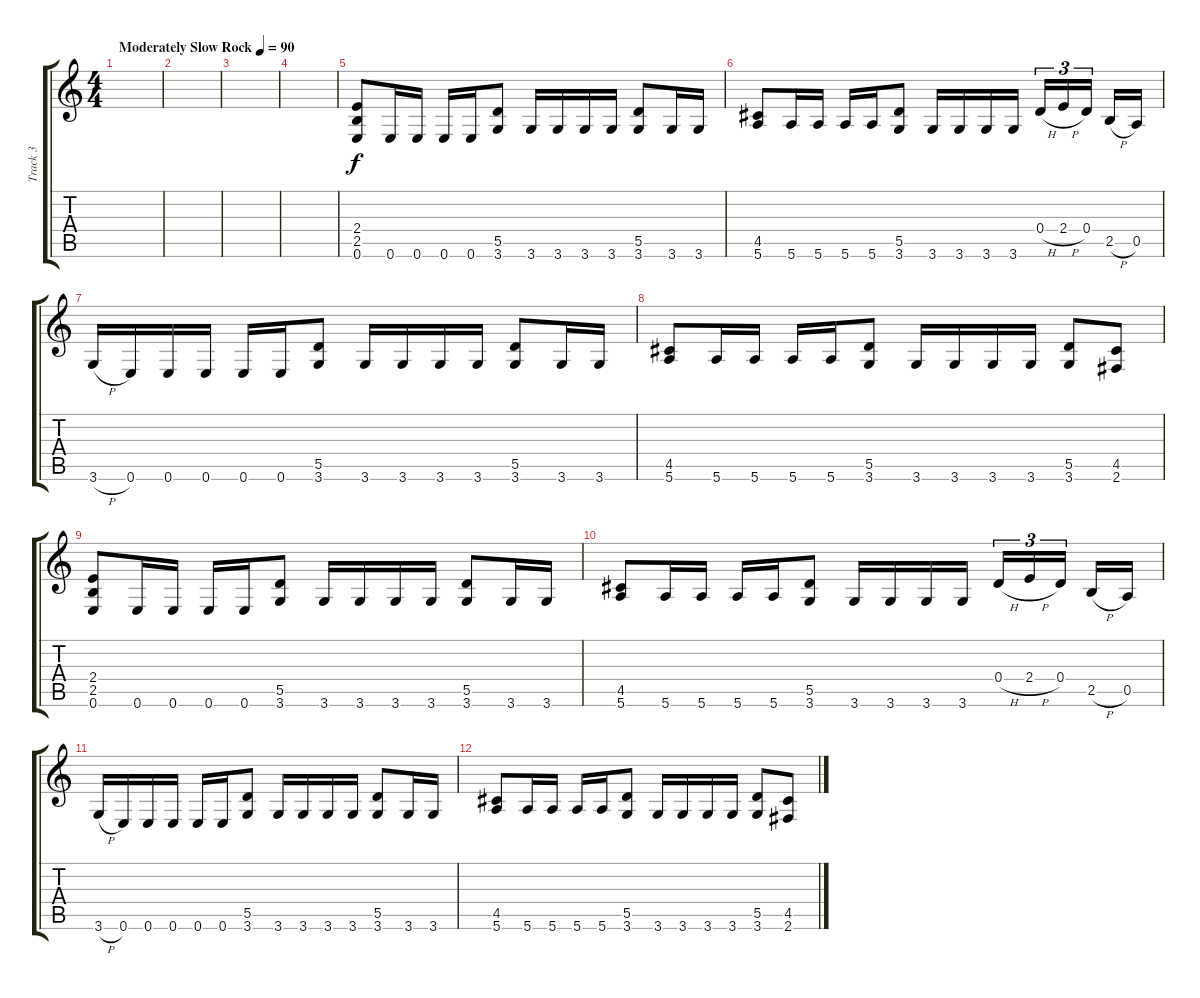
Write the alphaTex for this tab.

\track ("Track 3" "Track 3") {instrument distortionguitar}
\staff {score tabs}
\tuning (E4 B3 G3 D3 A2 E2) {hide}
\ts (4 4)
\tempo (90 "Moderately Slow Rock")
\clef g2
\ks c
|
|
|
|
(2.4 2.5 0.6).8 0.6.16 0.6.16 0.6.16 0.6.16 (5.5 3.6).8 3.6.16 3.6.16 3.6.16 3.6.16 (5.5 3.6).8 3.6.16 3.6.16 |
(4.5 5.6).8 5.6.16 5.6.16 5.6.16 5.6.16 (5.5 3.6).8 3.6.16 3.6.16 3.6.16 3.6.16 0.4{h}.16{tu (3 2)} 2.4{h}.16{tu (3 2)} 0.4.16{tu (3 2) beam splitsecondary} 2.5{h}.16 0.5.16 |
3.6{h}.16 0.6.16 0.6.16 0.6.16 0.6.16 0.6.16 (5.5 3.6).8 3.6.16 3.6.16 3.6.16 3.6.16 (5.5 3.6).8 3.6.16 3.6.16 |
(4.5 5.6).8 5.6.16 5.6.16 5.6.16 5.6.16 (5.5 3.6).8 3.6.16 3.6.16 3.6.16 3.6.16 (5.5 3.6).8 (4.5 2.6).8 |
(2.4 2.5 0.6).8 0.6.16 0.6.16 0.6.16 0.6.16 (5.5 3.6).8 3.6.16 3.6.16 3.6.16 3.6.16 (5.5 3.6).8 3.6.16 3.6.16 |
(4.5 5.6).8 5.6.16 5.6.16 5.6.16 5.6.16 (5.5 3.6).8 3.6.16 3.6.16 3.6.16 3.6.16 0.4{h}.16{tu (3 2)} 2.4{h}.16{tu (3 2)} 0.4.16{tu (3 2) beam splitsecondary} 2.5{h}.16 0.5.16 |
3.6{h}.16 0.6.16 0.6.16 0.6.16 0.6.16 0.6.16 (5.5 3.6).8 3.6.16 3.6.16 3.6.16 3.6.16 (5.5 3.6).8 3.6.16 3.6.16 |
(4.5 5.6).8 5.6.16 5.6.16 5.6.16 5.6.16 (5.5 3.6).8 3.6.16 3.6.16 3.6.16 3.6.16 (5.5 3.6).8 (4.5 2.6).8
